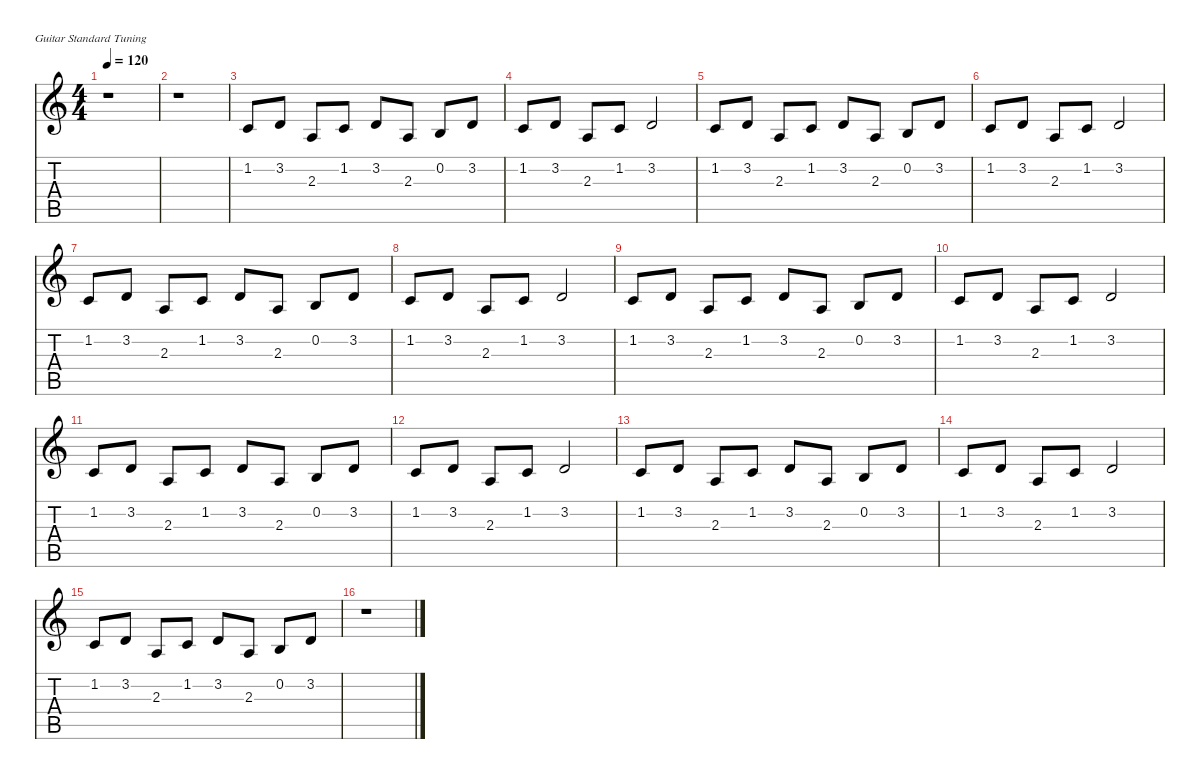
\defaultSystemsLayout 4
\hideDynamics
\bracketExtendMode nobrackets
\singleTrackTrackNamePolicy hidden
\multiTrackTrackNamePolicy hidden
\firstSystemTrackNameMode fullname
\firstSystemTrackNameOrientation horizontal
\otherSystemsTrackNameOrientation horizontal
\track ("Gtr 2" "rec.") {instrument recorder}
\staff {score tabs}
\tuning (E4 B3 G3 D3 A2 E2)
\ts (4 4)
\tempo 120
\clef g2
\ks c
r.1{dy f instrument recorder beam Down} |
r.1{beam Down} |
1.2.8{beam Up} 3.2.8{beam Up} 2.3.8{beam Up} 1.2.8{beam Up} 3.2.8{beam Up} 2.3.8{beam Up} 0.2.8{beam Up} 3.2.8{beam Up} |
1.2.8{beam Up} 3.2.8{beam Up} 2.3.8{beam Up} 1.2.8{beam Up} 3.2.2{beam Up} |
1.2.8{beam Up} 3.2.8{beam Up} 2.3.8{beam Up} 1.2.8{beam Up} 3.2.8{beam Up} 2.3.8{beam Up} 0.2.8{beam Up} 3.2.8{beam Up} |
1.2.8{beam Up} 3.2.8{beam Up} 2.3.8{beam Up} 1.2.8{beam Up} 3.2.2{beam Up} |
1.2.8{beam Up} 3.2.8{beam Up} 2.3.8{beam Up} 1.2.8{beam Up} 3.2.8{beam Up} 2.3.8{beam Up} 0.2.8{beam Up} 3.2.8{beam Up} |
1.2.8{beam Up} 3.2.8{beam Up} 2.3.8{beam Up} 1.2.8{beam Up} 3.2.2{beam Up} |
1.2.8{beam Up} 3.2.8{beam Up} 2.3.8{beam Up} 1.2.8{beam Up} 3.2.8{beam Up} 2.3.8{beam Up} 0.2.8{beam Up} 3.2.8{beam Up} |
1.2.8{beam Up} 3.2.8{beam Up} 2.3.8{beam Up} 1.2.8{beam Up} 3.2.2{beam Up} |
1.2.8{beam Up} 3.2.8{beam Up} 2.3.8{beam Up} 1.2.8{beam Up} 3.2.8{beam Up} 2.3.8{beam Up} 0.2.8{beam Up} 3.2.8{beam Up} |
1.2.8{beam Up} 3.2.8{beam Up} 2.3.8{beam Up} 1.2.8{beam Up} 3.2.2{beam Up} |
1.2.8{beam Up} 3.2.8{beam Up} 2.3.8{beam Up} 1.2.8{beam Up} 3.2.8{beam Up} 2.3.8{beam Up} 0.2.8{beam Up} 3.2.8{beam Up} |
1.2.8{beam Up} 3.2.8{beam Up} 2.3.8{beam Up} 1.2.8{beam Up} 3.2.2{beam Up} |
1.2.8{beam Up} 3.2.8{beam Up} 2.3.8{beam Up} 1.2.8{beam Up} 3.2.8{beam Up} 2.3.8{beam Up} 0.2.8{beam Up} 3.2.8{beam Up} |
r.1{beam Down}
